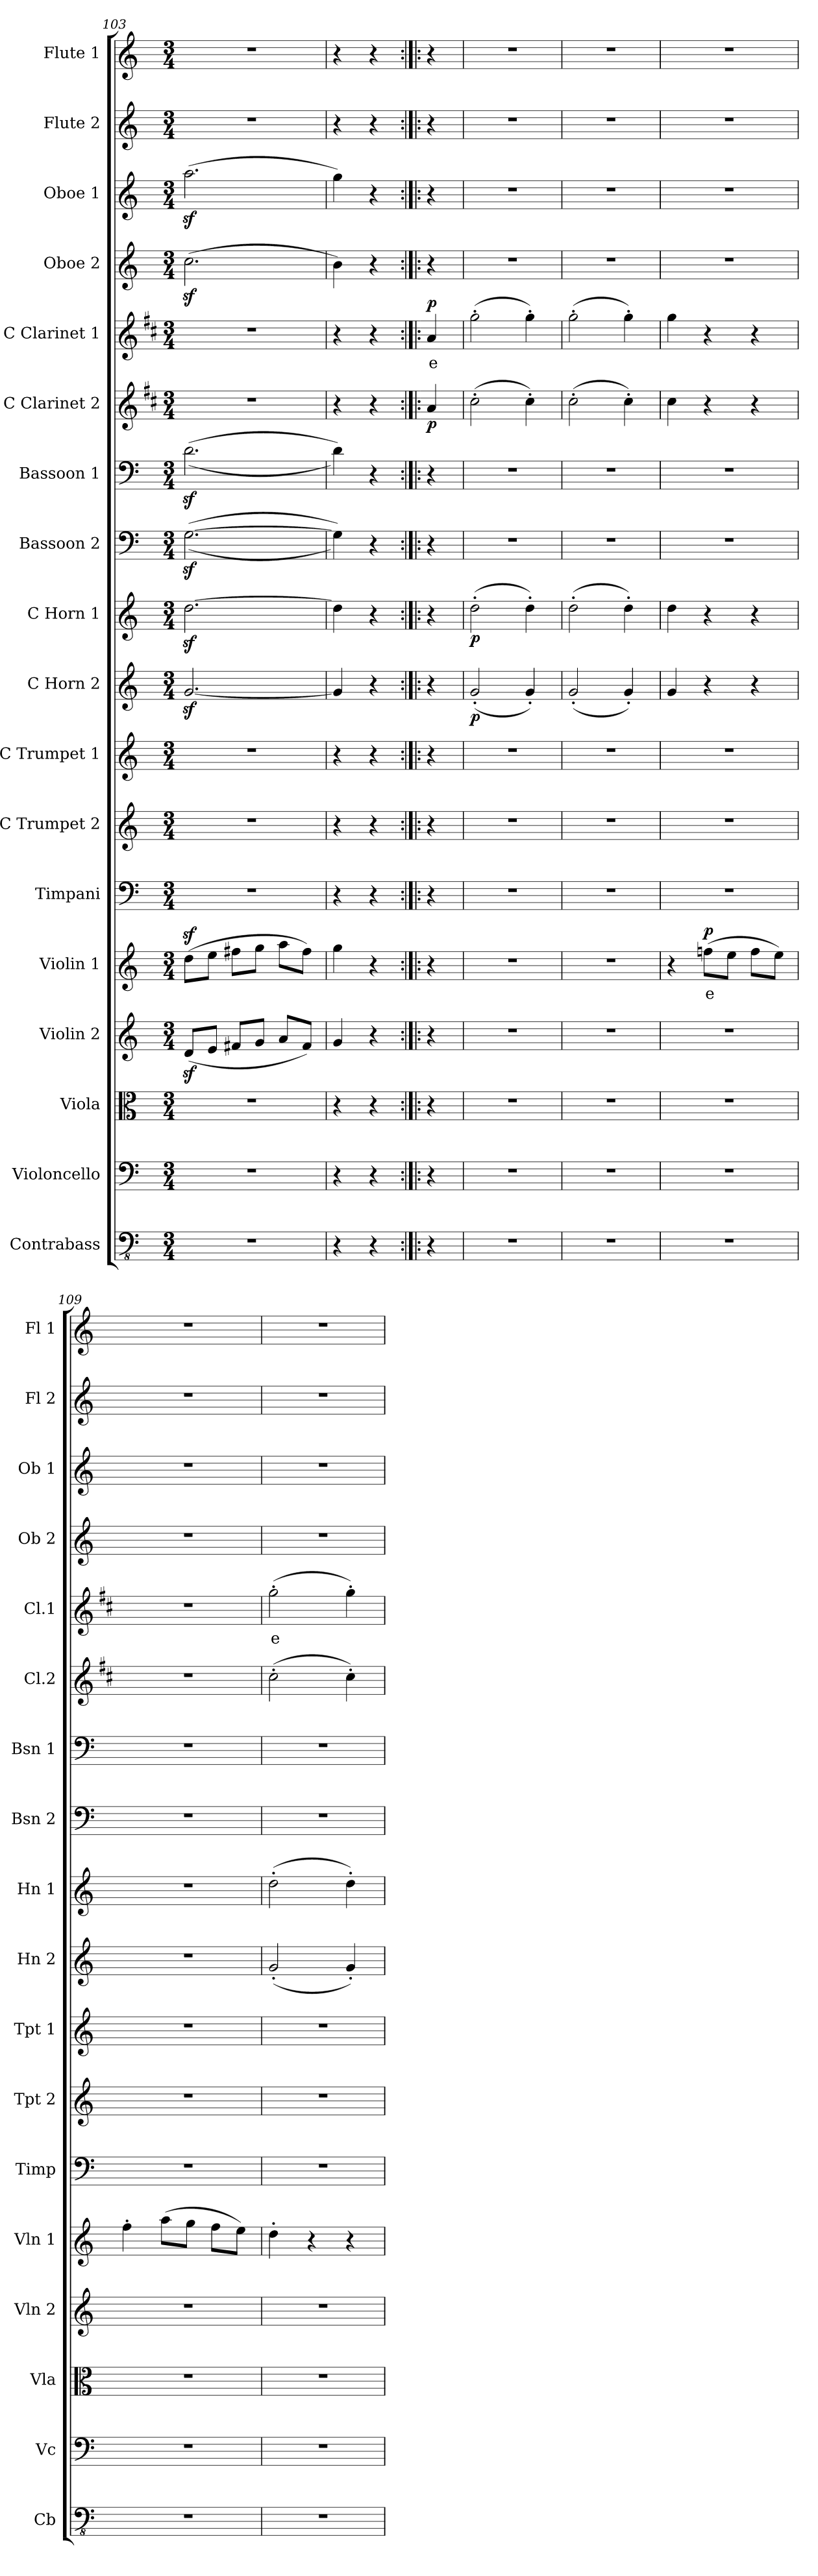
**kern	**kern	**kern	**kern	**kern	**text	**dynam	**kern	**kern	**kern	**kern	**dynam	**kern	**dynam	**kern	**kern	**kern	**dynam	**kern	**text	**dynam	**kern	**kern	**kern	**kern
*part18	*part17	*part16	*part15	*part14	*part14	*part14	*part13	*part12	*part11	*part10	*part10	*part9	*part9	*part8	*part7	*part6	*part6	*part5	*part5	*part5	*part4	*part3	*part2	*part1
*staff18	*staff17	*staff16	*staff15	*staff14	*staff14	*staff14	*staff13	*staff12	*staff11	*staff10	*staff10	*staff9	*staff9	*staff8	*staff7	*staff6	*staff6	*staff5	*staff5	*staff5	*staff4	*staff3	*staff2	*staff1
*I"Contrabass	*I"Violoncello	*I"Viola	*I"Violin 2	*I"Violin 1	*	*	*I"Timpani	*I"C Trumpet 2	*I"C Trumpet 1	*I"C Horn 2	*	*I"C Horn 1	*	*I"Bassoon 2	*I"Bassoon 1	*I"C Clarinet 2	*	*I"C Clarinet 1	*	*	*I"Oboe 2	*I"Oboe 1	*I"Flute 2	*I"Flute 1
*I'Cb	*I'Vc	*I'Vla	*I'Vln 2	*I'Vln 1	*	*	*I'Timp	*I'Tpt 2	*I'Tpt 1	*I'Hn 2	*	*I'Hn 1	*	*I'Bsn 2	*I'Bsn 1	*I'Cl.2	*	*I'Cl.1	*	*	*I'Ob 2	*I'Ob 1	*I'Fl 2	*I'Fl 1
*clefFv4	*clefF4	*clefC3	*clefG2	*clefG2	*	*	*clefF4	*clefG2	*clefG2	*clefG2	*	*clefG2	*	*clefF4	*clefF4	*clefG2	*	*clefG2	*	*	*clefG2	*clefG2	*clefG2	*clefG2
*	*	*	*	*	*	*	*	*	*	*ITrd7c12	*	*ITrd7c12	*	*	*	*ITrd1c2	*	*ITrd1c2	*	*	*	*	*	*
*k[]	*k[]	*k[]	*k[]	*k[]	*	*	*k[]	*k[]	*k[]	*k[]	*	*k[]	*	*k[]	*k[]	*k[]	*	*k[]	*	*	*k[]	*k[]	*k[]	*k[]
*M3/4	*M3/4	*M3/4	*M3/4	*M3/4	*	*	*M3/4	*M3/4	*M3/4	*M3/4	*	*M3/4	*	*M3/4	*M3/4	*M3/4	*	*M3/4	*	*	*M3/4	*M3/4	*M3/4	*M3/4
=103	=103	=103	=103	=103	=103	=103	=103	=103	=103	=103	=103	=103	=103	=103	=103	=103	=103	=103	=103	=103	=103	=103	=103	=103
2.r	2.r	2.r	(8dz</L	(8ddz<\L	.	.	2.r	2.r	2.r	[2.Gz</	.	[2.dz<\	.	(([2.Gz<\	((2.dz<\	2.r	.	2.r	.	.	(2.ccz<\	(2.aaz<\	2.r	2.r
.	.	.	8e/J	8ee\J	.	.	.	.	.	.	.	.	.	.	.	.	.	.	.	.	.	.	.	.
.	.	.	8f#X/L	8ff#X\L	.	.	.	.	.	.	.	.	.	.	.	.	.	.	.	.	.	.	.	.
.	.	.	8g/J	8gg\J	.	.	.	.	.	.	.	.	.	.	.	.	.	.	.	.	.	.	.	.
.	.	.	8a/L	8aa\L	.	.	.	.	.	.	.	.	.	.	.	.	.	.	.	.	.	.	.	.
.	.	.	8f#/J)	8ff#\J)	.	.	.	.	.	.	.	.	.	.	.	.	.	.	.	.	.	.	.	.
=104	=104	=104	=104	=104	=104	=104	=104	=104	=104	=104	=104	=104	=104	=104	=104	=104	=104	=104	=104	=104	=104	=104	=104	=104
4r	4r	4r	4g/	4gg\	.	.	4r	4r	4r	4G/]	.	4d\]	.	4G\]))	4d\))	4r	.	4r	.	.	4b\)	4gg\)	4r	4r
4r	4r	4r	4r	4r	.	.	4r	4r	4r	4r	.	4r	.	4r	4r	4r	.	4r	.	.	4r	4r	4r	4r
=105:|!|:	=105:|!|:	=105:|!|:	=105:|!|:	=105:|!|:	=105:|!|:	=105:|!|:	=105:|!|:	=105:|!|:	=105:|!|:	=105:|!|:	=105:|!|:	=105:|!|:	=105:|!|:	=105:|!|:	=105:|!|:	=105:|!|:	=105:|!|:	=105:|!|:	=105:|!|:	=105:|!|:	=105:|!|:	=105:|!|:	=105:|!|:	=105:|!|:
!	!	!	!	!	!	!	!	!	!	!	!	!	!	!	!	!	!LO:DY:b	!	!LO:LY:b:color=#FF0000	!LO:DY:b	!	!	!	!
4r	4r	4r	4r	4r	.	.	4r	4r	4r	4r	.	4r	.	4r	4r	4g/	p	4g/	e	p	4r	4r	4r	4r
=106	=106	=106	=106	=106	=106	=106	=106	=106	=106	=106	=106	=106	=106	=106	=106	=106	=106	=106	=106	=106	=106	=106	=106	=106
!	!	!	!	!	!	!	!	!	!	!	!LO:DY:b	!	!LO:DY:b	!	!	!	!	!	!	!	!	!	!	!
2.r	2.r	2.r	2.r	2.r	.	.	2.r	2.r	2.r	(2G'/	p	(2d'\	p	2.r	2.r	(2b'\	.	(2ff'\	.	.	2.r	2.r	2.r	2.r
.	.	.	.	.	.	.	.	.	.	4G'/)	.	4d'\)	.	.	.	4b'\)	.	4ff'\)	.	.	.	.	.	.
=107	=107	=107	=107	=107	=107	=107	=107	=107	=107	=107	=107	=107	=107	=107	=107	=107	=107	=107	=107	=107	=107	=107	=107	=107
2.r	2.r	2.r	2.r	2.r	.	.	2.r	2.r	2.r	(2G'/	.	(2d'\	.	2.r	2.r	(2b'\	.	(2ff'\	.	.	2.r	2.r	2.r	2.r
.	.	.	.	.	.	.	.	.	.	4G'/)	.	4d'\)	.	.	.	4b'\)	.	4ff'\)	.	.	.	.	.	.
=108	=108	=108	=108	=108	=108	=108	=108	=108	=108	=108	=108	=108	=108	=108	=108	=108	=108	=108	=108	=108	=108	=108	=108	=108
2.r	2.r	2.r	2.r	4r	.	.	2.r	2.r	2.r	4G/	.	4d\	.	2.r	2.r	4b\	.	4ff\	.	.	2.r	2.r	2.r	2.r
!	!	!	!	!	!LO:LY:b:color=#FF0000	!LO:DY:b	!	!	!	!	!	!	!	!	!	!	!	!	!	!	!	!	!	!
.	.	.	.	(8ffn\L	e	p	.	.	.	4r	.	4r	.	.	.	4r	.	4r	.	.	.	.	.	.
.	.	.	.	8ee\J	.	.	.	.	.	.	.	.	.	.	.	.	.	.	.	.	.	.	.	.
.	.	.	.	8ff\L	.	.	.	.	.	4r	.	4r	.	.	.	4r	.	4r	.	.	.	.	.	.
.	.	.	.	8ee\J)	.	.	.	.	.	.	.	.	.	.	.	.	.	.	.	.	.	.	.	.
=109	=109	=109	=109	=109	=109	=109	=109	=109	=109	=109	=109	=109	=109	=109	=109	=109	=109	=109	=109	=109	=109	=109	=109	=109
2.r	2.r	2.r	2.r	4ff'\	.	.	2.r	2.r	2.r	2.r	.	2.r	.	2.r	2.r	2.r	.	2.r	.	.	2.r	2.r	2.r	2.r
.	.	.	.	(8aa\L	.	.	.	.	.	.	.	.	.	.	.	.	.	.	.	.	.	.	.	.
.	.	.	.	8gg\J	.	.	.	.	.	.	.	.	.	.	.	.	.	.	.	.	.	.	.	.
.	.	.	.	8ff\L	.	.	.	.	.	.	.	.	.	.	.	.	.	.	.	.	.	.	.	.
.	.	.	.	8ee\J)	.	.	.	.	.	.	.	.	.	.	.	.	.	.	.	.	.	.	.	.
=110	=110	=110	=110	=110	=110	=110	=110	=110	=110	=110	=110	=110	=110	=110	=110	=110	=110	=110	=110	=110	=110	=110	=110	=110
!	!	!	!	!	!	!	!	!	!	!	!	!	!	!	!	!	!	!	!LO:LY:b:color=#FF0000	!	!	!	!	!
2.r	2.r	2.r	2.r	4dd'\	.	.	2.r	2.r	2.r	(2G'/	.	(2d'\	.	2.r	2.r	(2b'\	.	(2ff'\	e	.	2.r	2.r	2.r	2.r
.	.	.	.	4r	.	.	.	.	.	.	.	.	.	.	.	.	.	.	.	.	.	.	.	.
.	.	.	.	4r	.	.	.	.	.	4G'/)	.	4d'\)	.	.	.	4b'\)	.	4ff'\)	.	.	.	.	.	.
=	=	=	=	=	=	=	=	=	=	=	=	=	=	=	=	=	=	=	=	=	=	=	=	=
*-	*-	*-	*-	*-	*-	*-	*-	*-	*-	*-	*-	*-	*-	*-	*-	*-	*-	*-	*-	*-	*-	*-	*-	*-
